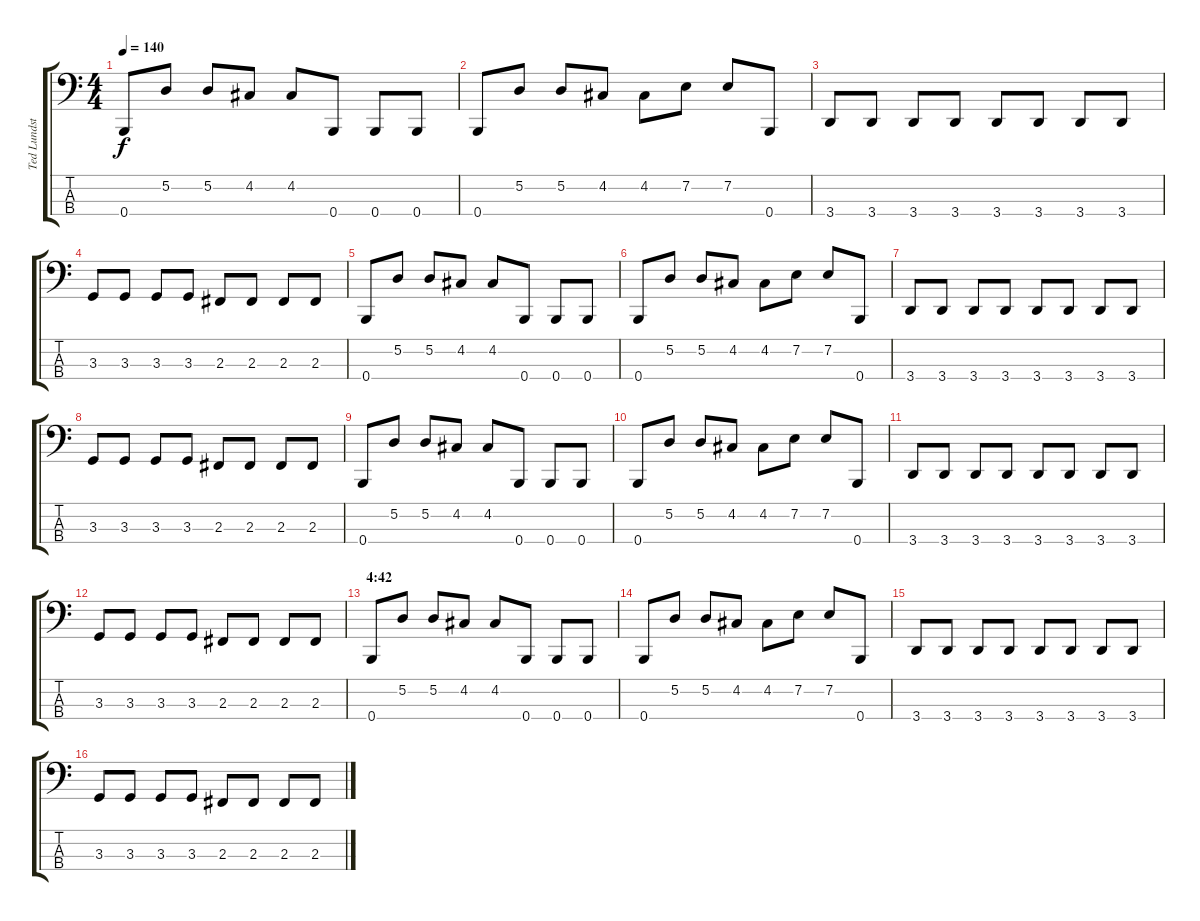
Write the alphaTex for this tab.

\track ("Ted Lundström" "Ted Lundst") {instrument electricbasspick}
\staff {score tabs}
\tuning (D2 A1 E1 B0) {hide}
\ts (4 4)
\tempo 140
\clef f4
\ks c
0.4.8{dy f} 5.2.8 5.2.8 4.2.8 4.2.8 0.4.8 0.4.8 0.4.8 |
0.4.8 5.2.8 5.2.8 4.2.8 4.2.8 7.2.8 7.2.8 0.4.8 |
3.4.8 3.4.8 3.4.8 3.4.8 3.4.8 3.4.8 3.4.8 3.4.8 |
3.3.8 3.3.8 3.3.8 3.3.8 2.3.8 2.3.8 2.3.8 2.3.8 |
0.4.8 5.2.8 5.2.8 4.2.8 4.2.8 0.4.8 0.4.8 0.4.8 |
0.4.8 5.2.8 5.2.8 4.2.8 4.2.8 7.2.8 7.2.8 0.4.8 |
3.4.8 3.4.8 3.4.8 3.4.8 3.4.8 3.4.8 3.4.8 3.4.8 |
3.3.8 3.3.8 3.3.8 3.3.8 2.3.8 2.3.8 2.3.8 2.3.8 |
0.4.8 5.2.8 5.2.8 4.2.8 4.2.8 0.4.8 0.4.8 0.4.8 |
0.4.8 5.2.8 5.2.8 4.2.8 4.2.8 7.2.8 7.2.8 0.4.8 |
3.4.8 3.4.8 3.4.8 3.4.8 3.4.8 3.4.8 3.4.8 3.4.8 |
3.3.8 3.3.8 3.3.8 3.3.8 2.3.8 2.3.8 2.3.8 2.3.8 |
\section ("" "4:42")
0.4.8 5.2.8 5.2.8 4.2.8 4.2.8 0.4.8 0.4.8 0.4.8 |
0.4.8 5.2.8 5.2.8 4.2.8 4.2.8 7.2.8 7.2.8 0.4.8 |
3.4.8 3.4.8 3.4.8 3.4.8 3.4.8 3.4.8 3.4.8 3.4.8 |
3.3.8 3.3.8 3.3.8 3.3.8 2.3.8 2.3.8 2.3.8 2.3.8
